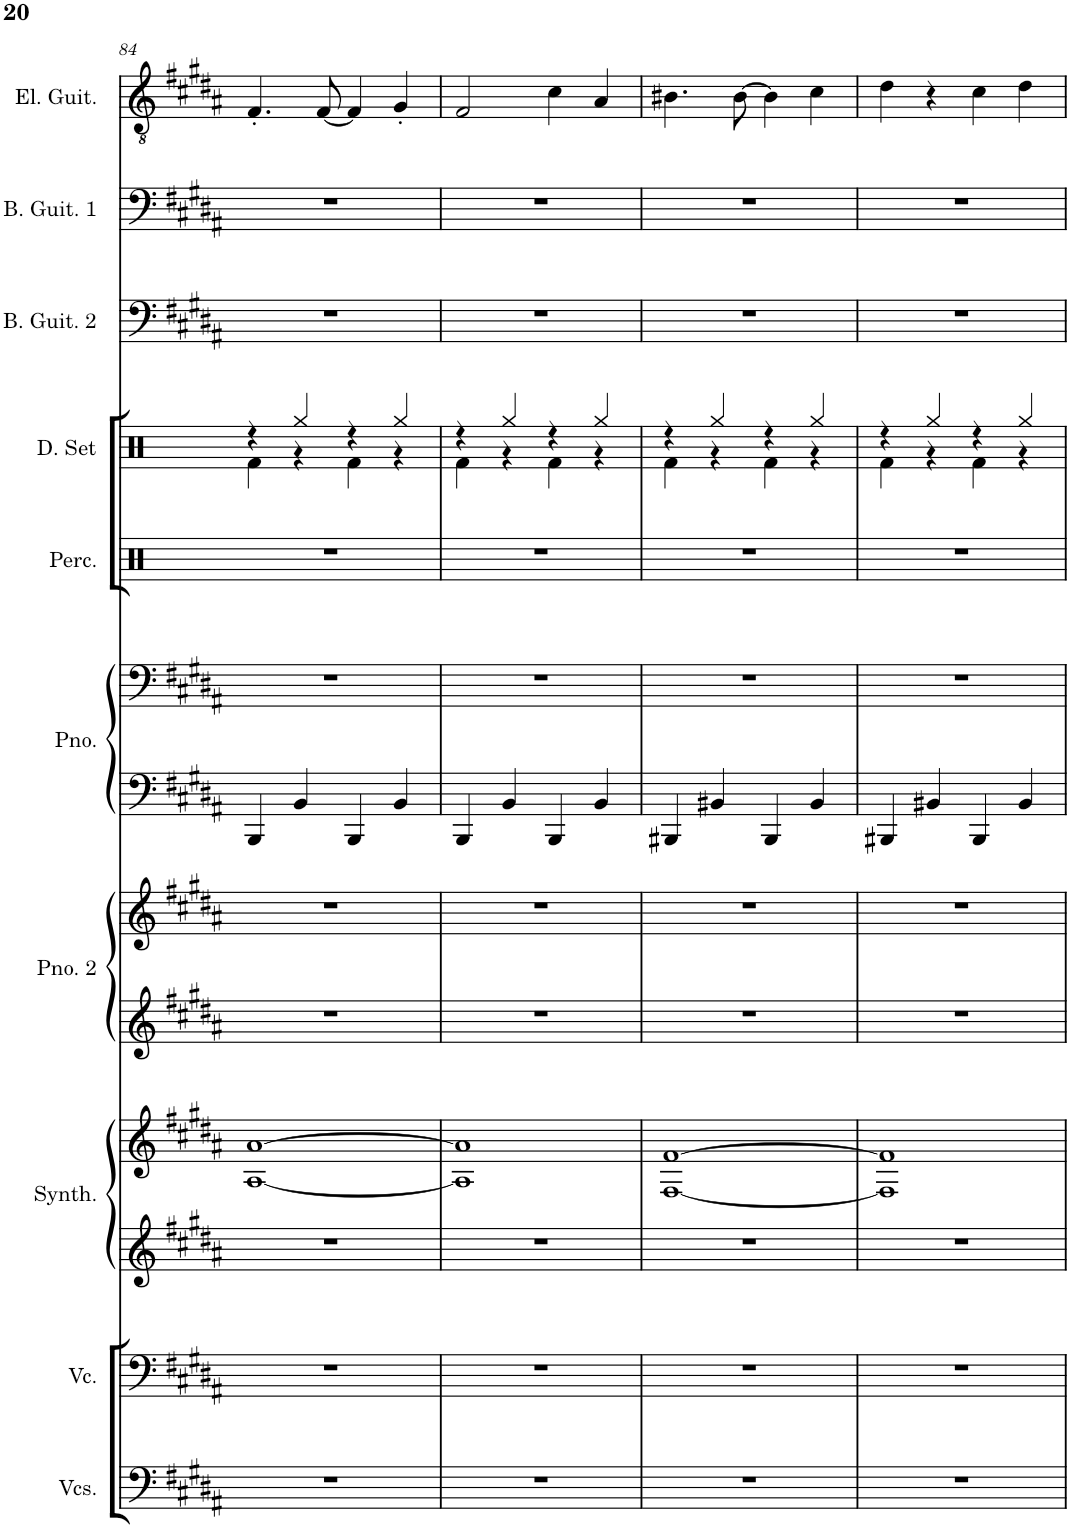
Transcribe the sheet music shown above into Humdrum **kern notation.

**kern	**kern	**kern	**kern	**kern	**kern	**kern	**kern	**kern	**kern	**kern	**kern	**kern
*part10	*part9	*part8	*part8	*part7	*part7	*part6	*part6	*part5	*part4	*part3	*part2	*part1
*staff13	*staff12	*staff11	*staff10	*staff9	*staff8	*staff7	*staff6	*staff5	*staff4	*staff3	*staff2	*staff1
*I"Violoncellos	*I"Violoncello	*I"Saw Synthesiser	*	*I"Piano 2	*	*I"Piano	*	*I"Percussion	*I"Drumset	*I"Bass Guitar 2	*I"Bass Guitar 1	*I"Electric Guitar
*I'Vcs.	*I'Vc.	*I'Synth.	*	*I'Pno. 2	*	*I'Pno.	*	*I'Perc.	*I'D. Set	*I'B. Guit. 2	*I'B. Guit. 1	*I'El. Guit.
!!LO:PB:g=z
*clefF4	*clefF4	*clefG2	*clefG2	*clefG2	*clefG2	*clefF4	*clefF4	*clefX	*clefX	*clefF4	*clefF4	*clefGv2
*	*	*	*	*	*	*	*	*	*	*Trd7c12	*Trd7c12	*
*k[f#c#g#d#a#]	*k[f#c#g#d#a#]	*k[f#c#g#d#a#]	*k[f#c#g#d#a#]	*k[f#c#g#d#a#]	*k[f#c#g#d#a#]	*k[f#c#g#d#a#]	*k[f#c#g#d#a#]	*k[]	*k[]	*k[f#c#g#d#a#]	*k[f#c#g#d#a#]	*k[f#c#g#d#a#]
*M4/4	*M4/4	*M4/4	*M4/4	*M4/4	*M4/4	*M4/4	*M4/4	*M4/4	*M4/4	*M4/4	*M4/4	*M4/4
=84	=84	=84	=84	=84	=84	=84	=84	=84	=84	=84	=84	=84
*	*	*	*	*	*	*	*	*	*^	*	*	*
1r	1r	1r	[1A# [1a#	1r	1r	4BBB/	1r	1r	4r	4Rf\	1r	1r	4.F#'/
.	.	.	.	.	.	4BB/	.	.	4Rgg/	4r	.	.	.
.	.	.	.	.	.	.	.	.	.	.	.	.	[8F#/
.	.	.	.	.	.	4BBB/	.	.	4r	4Rf\	.	.	4F#/]
.	.	.	.	.	.	4BB/	.	.	4Rgg/	4r	.	.	4G#'/
=85	=85	=85	=85	=85	=85	=85	=85	=85	=85	=85	=85	=85	=85
1r	1r	1r	1A#] 1a#]	1r	1r	4BBB/	1r	1r	4r	4Rf\	1r	1r	2F#/
.	.	.	.	.	.	4BB/	.	.	4Rgg/	4r	.	.	.
.	.	.	.	.	.	4BBB/	.	.	4r	4Rf\	.	.	4c#\
.	.	.	.	.	.	4BB/	.	.	4Rgg/	4r	.	.	4A#/
=86	=86	=86	=86	=86	=86	=86	=86	=86	=86	=86	=86	=86	=86
1r	1r	1r	[1F# [1f#	1r	1r	4BBB#X/	1r	1r	4r	4Rf\	1r	1r	4.B#X\
.	.	.	.	.	.	4BB#X/	.	.	4Rgg/	4r	.	.	.
.	.	.	.	.	.	.	.	.	.	.	.	.	[8B#\
.	.	.	.	.	.	4BBB#/	.	.	4r	4Rf\	.	.	4B#\]
.	.	.	.	.	.	4BB#/	.	.	4Rgg/	4r	.	.	4c#\
=87	=87	=87	=87	=87	=87	=87	=87	=87	=87	=87	=87	=87	=87
1r	1r	1r	1F#] 1f#]	1r	1r	4BBB#X/	1r	1r	4r	4Rf\	1r	1r	4d#\
.	.	.	.	.	.	4BB#X/	.	.	4Rgg/	4r	.	.	4r
.	.	.	.	.	.	4BBB#/	.	.	4r	4Rf\	.	.	4c#\
.	.	.	.	.	.	4BB#/	.	.	4Rgg/	4r	.	.	4d#\
*	*	*	*	*	*	*	*	*	*v	*v	*	*	*
=	=	=	=	=	=	=	=	=	=	=	=	=
*-	*-	*-	*-	*-	*-	*-	*-	*-	*-	*-	*-	*-
